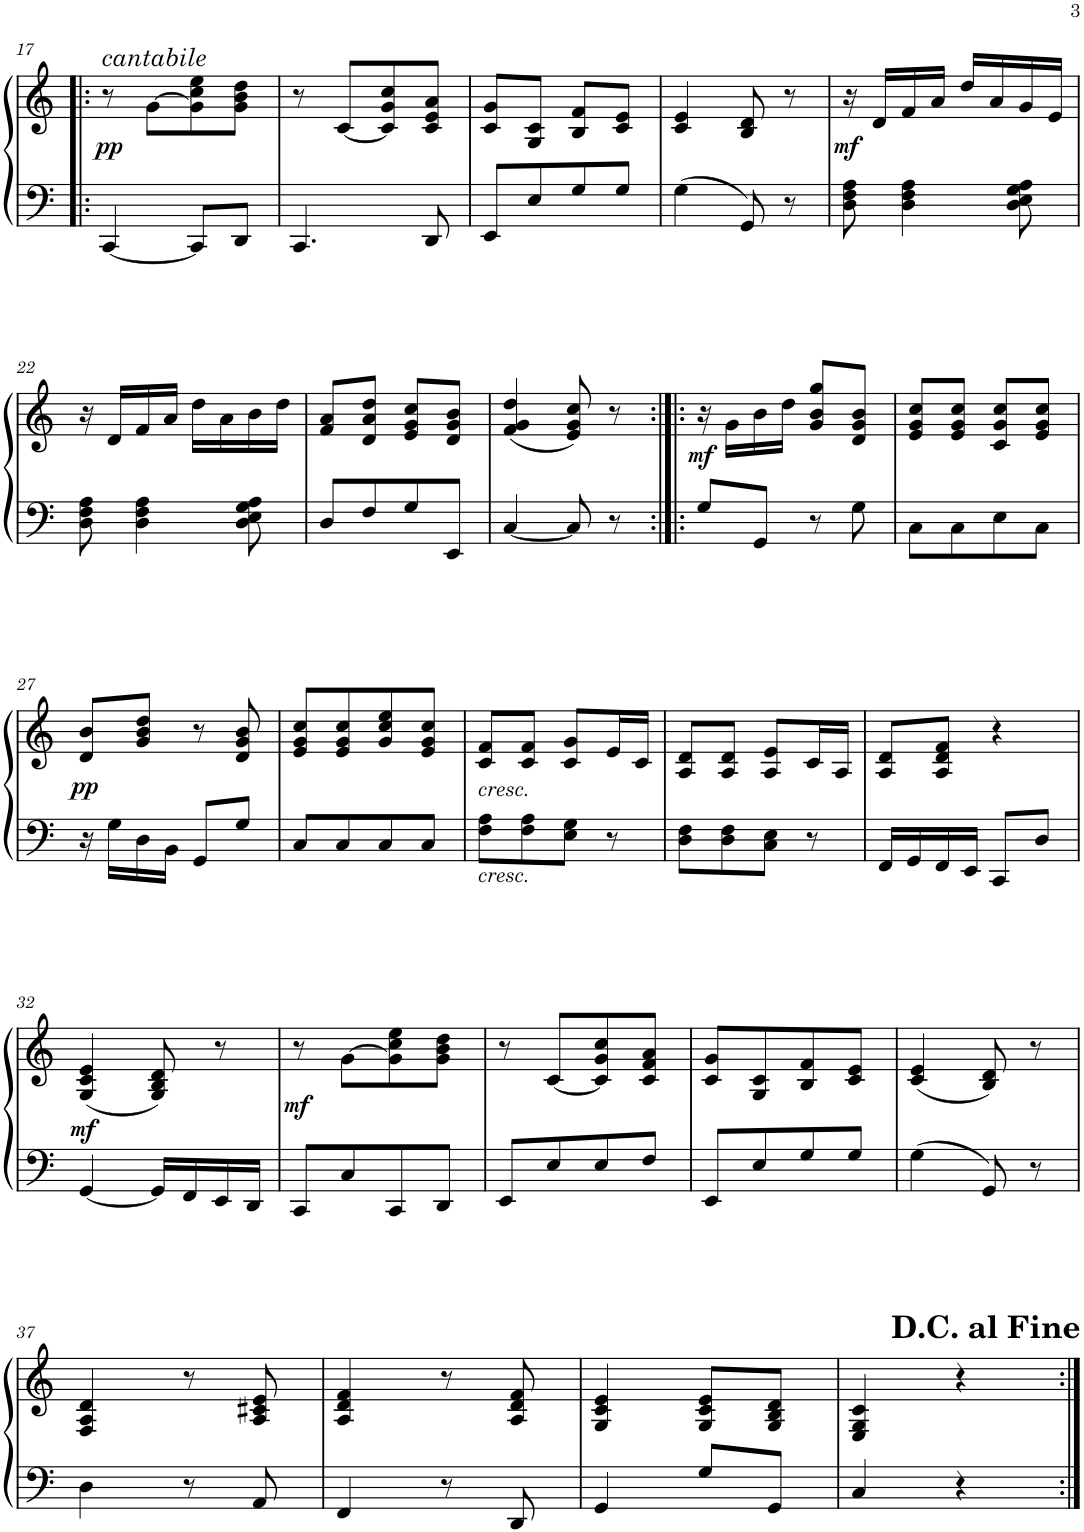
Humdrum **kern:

**kern	**kern	**dynam
*part1	*part1	*part1
*staff2	*staff1	*staff1/2
*I"Piano	*	*
*I'Pno.	*	*
!!LO:PB:g=z
*clefF4	*clefG2	*
*k[]	*k[]	*
*M2/4	*M2/4	*
=17!|:	=17!|:	=17!|:
!	!LO:TX:a:i:t=cantabile	!
!	!	!LO:DY:b
[4CC/	8r	pp
.	[8g\L	.
8CC/L]	8g\] 8cc\ 8ee\	.
8DD/J	8g\ 8b\ 8dd\J	.
=18	=18	=18
4.CC/	8r	.
.	[8c/L	.
.	8c/] 8g/ 8cc/	.
8DD/	8c/ 8e/ 8a/J	.
=19	=19	=19
8EE/L	8c/ 8g/L	.
8E/	8G/ 8c/J	.
8G/	8B/ 8f/L	.
8G/J	8c/ 8e/J	.
=20	=20	=20
4G\	4c/ 4e/	.
8GG/	8B/ 8d/	.
8r	8r	.
=21	=21	=21
!	!	!LO:DY:b
8D\ 8F\ 8A\	16r	mf
.	16d/LL	.
4D\ 4F\ 4A\	16f/	.
.	16a/JJ	.
.	16dd/LL	.
.	16a/	.
8D\ 8E\ 8G\ 8A\	16g/	.
.	16e/JJ	.
!!LO:LB:g=z
=22	=22	=22
8D\ 8F\ 8A\	16r	.
.	16d/LL	.
4D\ 4F\ 4A\	16f/	.
.	16a/JJ	.
.	16dd\LL	.
.	16a\	.
8D\ 8E\ 8G\ 8A\	16b\	.
.	16dd\JJ	.
=23	=23	=23
8D/L	8f/ 8a/L	.
8F/	8d/ 8a/ 8dd/J	.
8G/	8e/ 8g/ 8cc/L	.
8EE/J	8d/ 8g/ 8b/J	.
=24	=24	=24
[4C/	(4f/ 4g/ 4dd/	.
8C/]	8e/ 8g/ 8cc/)	.
8r	8r	.
=25:|!|:	=25:|!|:	=25:|!|:
!	!	!LO:DY:b
8G/L	16r	mf
.	16g\LL	.
8GG/J	16b\	.
.	16dd\JJ	.
8r	8g/ 8b/ 8gg/L	.
8G\	8d/ 8g/ 8b/J	.
=26	=26	=26
8C\L	8e/ 8g/ 8cc/L	.
8C\	8e/ 8g/ 8cc/J	.
8E\	8c/ 8g/ 8cc/L	.
8C\J	8e/ 8g/ 8cc/J	.
!!LO:LB:g=z
=27	=27	=27
!	!	!LO:DY:b
16r	8d/ 8b/L	pp
16G\LL	.	.
16D\	8g/ 8b/ 8dd/J	.
16BB\JJ	.	.
8GG/L	8r	.
8G/J	8d/ 8g/ 8b/	.
=28	=28	=28
8C/L	8e/ 8g/ 8cc/L	.
8C/	8e/ 8g/ 8cc/	.
8C/	8g/ 8cc/ 8ee/	.
8C/J	8e/ 8g/ 8cc/J	.
=29	=29	=29
!	!LO:TX:b:i:t=cresc.	!
!LO:TX:b:i:t=cresc.	!	!
8F\ 8A\L	8c/ 8f/L	.
8F\ 8A\	8c/ 8f/J	.
8E\ 8G\J	8c/ 8g/L	.
8r	16e/L	.
.	16c/JJ	.
=30	=30	=30
8D\ 8F\L	8A/ 8d/L	.
8D\ 8F\	8A/ 8d/J	.
8C\ 8E\J	8A/ 8e/L	.
8r	16c/L	.
.	16A/JJ	.
=31	=31	=31
16FF/LL	8A/ 8d/L	.
16GG/	.	.
16FF/	8A/ 8d/ 8f/J	.
16EE/JJ	.	.
8CC/L	4r	.
8D/J	.	.
!!LO:LB:g=z
=32	=32	=32
!	!	!LO:DY:b
[4GG/	(4G/ 4c/ 4e/	mf
16GG/LL]	8G/ 8B/ 8d/)	.
16FF/	.	.
16EE/	8r	.
16DD/JJ	.	.
=33	=33	=33
!	!	!LO:DY:b
8CC/L	8r	mf
8C/	[8g\L	.
8CC/	8g\] 8cc\ 8ee\	.
8DD/J	8g\ 8b\ 8dd\J	.
=34	=34	=34
8EE/L	8r	.
8E/	[8c/L	.
8E/	8c/] 8g/ 8cc/	.
8F/J	8c/ 8f/ 8a/J	.
=35	=35	=35
8EE/L	8c/ 8g/L	.
8E/	8G/ 8c/	.
8G/	8B/ 8f/	.
8G/J	8c/ 8e/J	.
=36	=36	=36
4G\	(4c/ 4e/	.
8GG/	8B/ 8d/)	.
8r	8r	.
!!LO:LB:g=z
=37	=37	=37
4D\	4F/ 4A/ 4d/	.
8r	8r	.
8AA/	8A/ 8c#X/ 8e/	.
=38	=38	=38
4FF/	4A/ 4d/ 4f/	.
8r	8r	.
8DD/	8A/ 8d/ 8f/	.
=39	=39	=39
4GG/	4G/ 4c/ 4e/	.
8G/L	8G/ 8c/ 8e/L	.
8GG/J	8G/ 8B/ 8d/J	.
=40	=40	=40
4C/	4E/ 4G/ 4c/	.
4r	4r	.
!	!LO:TX:a:t=<b><font size="15"/>D.C. al Fine</b>	!
!LO:TX:a:t=<b><font size="15"/>D.C. al Fine</b>	!	!
=:|!	=:|!	=:|!
*-	*-	*-
